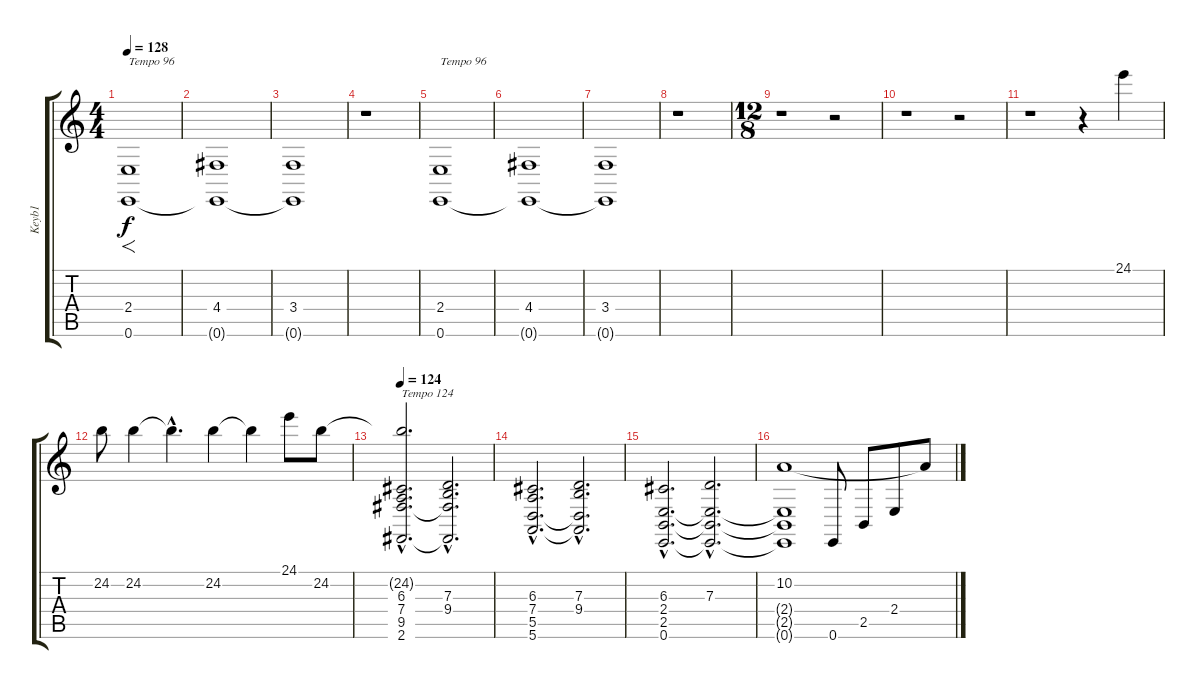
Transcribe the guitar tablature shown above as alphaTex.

\track ("Keyb1" "Keyb1") {instrument pad2warm}
\staff {score tabs}
\tuning (E4 B3 G3 D3 A2 E2) {hide}
\ts (4 4)
\tempo 128
\clef g2
\ks c
(2.4 0.6).1{f txt "Tempo 96" dy f instrument pad2warm} |
(4.4 0.6{t}).1 |
(3.4 0.6{t}).1 |
r.1 |
(2.4 0.6).1{txt "Tempo 96" instrument pad2warm} |
(4.4 0.6{t}).1 |
(3.4 0.6{t}).1 |
r.1 |
\ts (12 8)
r.1 r.2 |
r.1 r.2 |
r.1 r.4 24.1.4 |
24.2.8 24.2.4 24.2{hac t}.4{d} 24.2.4 24.2{t}.4 24.1.8 24.2.8 |
\tempo 120
\tempo 124
(24.2{hac t} 6.3{hac} 7.4{hac} 9.5{hac} 2.6{hac}).2{d txt "Tempo 124" volume 11} (7.3{hac} 9.4{hac} 9.5{hac t} 2.6{hac t}).2{d} |
(6.3{hac} 7.4{hac} 5.5{hac} 5.6{hac}).2{d} (7.3{hac} 9.4{hac} 5.5{hac t} 5.6{hac t}).2{d} |
(6.3{hac} 2.4{hac} 2.5{hac} 0.6{hac}).2{d} (7.3{hac} 2.4{hac t} 2.5{hac t} 0.6{hac t}).2{d} |
(10.2 2.4{t} 2.5{t} 0.6{t}).1 0.6.8 2.5.8 2.4.8 10.2{t}.8
